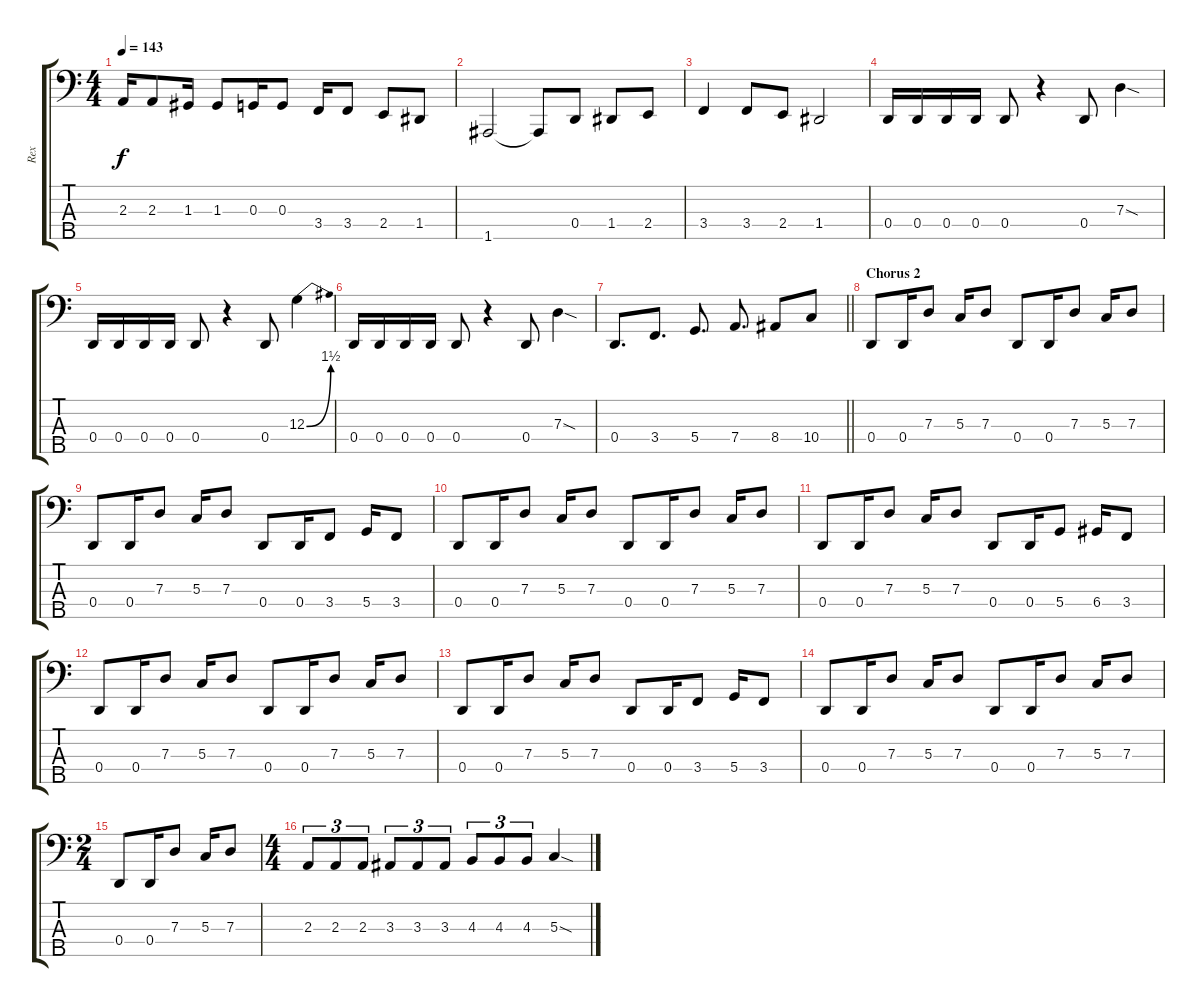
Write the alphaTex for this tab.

\track ("Rex" "Rex") {instrument electricbassfinger}
\staff {score tabs}
\tuning (F2 C2 G1 D1 A0) {hide}
\ts (4 4)
\tempo 143
\clef f4
\ks c
2.3.16{dy f} 2.3.8 1.3.16 1.3.8 0.3.16 0.3.8 3.4.16 3.4.8 2.4.8 1.4.8 |
1.5.2 1.5{t}.8 0.4.8 1.4.8 2.4.8 |
3.4.4 3.4.8 2.4.8 1.4.2 |
0.4.16 0.4.16 0.4.16 0.4.16 0.4.8 r.4 0.4.8 7.3{sod}.4 |
0.4.16 0.4.16 0.4.16 0.4.16 0.4.8 r.4 0.4.8 12.3{be (bend 0 0 60 6)}.4 |
0.4.16 0.4.16 0.4.16 0.4.16 0.4.8 r.4 0.4.8 7.3{sod}.4 |
\barLineRight lightlight
0.4.8{d} 3.4.8{d} 5.4.8{d} 7.4.8{d} 8.4.8 10.4.8 |
\section ("" "Chorus 2")
0.4.8 0.4.16 7.3.8 5.3.16 7.3.8 0.4.8 0.4.16 7.3.8 5.3.16 7.3.8 |
0.4.8 0.4.16 7.3.8 5.3.16 7.3.8 0.4.8 0.4.16 3.4.8 5.4.16 3.4.8 |
0.4.8 0.4.16 7.3.8 5.3.16 7.3.8 0.4.8 0.4.16 7.3.8 5.3.16 7.3.8 |
0.4.8 0.4.16 7.3.8 5.3.16 7.3.8 0.4.8 0.4.16 5.4.8 6.4.16 3.4.8 |
0.4.8 0.4.16 7.3.8 5.3.16 7.3.8 0.4.8 0.4.16 7.3.8 5.3.16 7.3.8 |
0.4.8 0.4.16 7.3.8 5.3.16 7.3.8 0.4.8 0.4.16 3.4.8 5.4.16 3.4.8 |
0.4.8 0.4.16 7.3.8 5.3.16 7.3.8 0.4.8 0.4.16 7.3.8 5.3.16 7.3.8 |
\ts (2 4)
0.4.8 0.4.16 7.3.8 5.3.16 7.3.8 |
\ts (4 4)
2.3.8{tu (3 2)} 2.3.8{tu (3 2)} 2.3.8{tu (3 2)} 3.3.8{tu (3 2)} 3.3.8{tu (3 2)} 3.3.8{tu (3 2)} 4.3.8{tu (3 2)} 4.3.8{tu (3 2)} 4.3.8{tu (3 2)} 5.3{sod}.4
